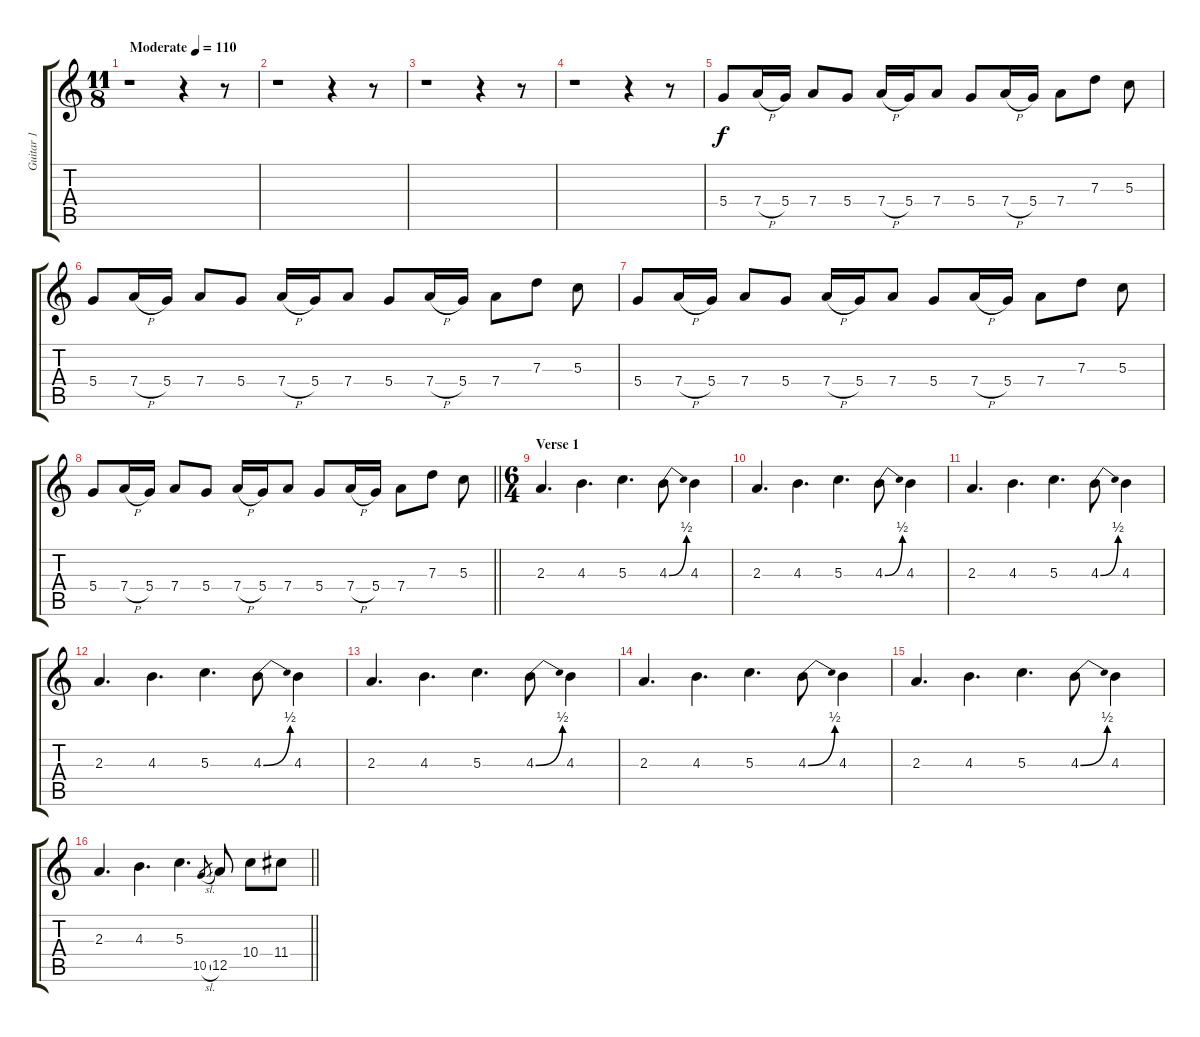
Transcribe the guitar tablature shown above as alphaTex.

\track ("Guitar 1" "Guitar 1") {instrument overdrivenguitar}
\staff {score tabs}
\tuning (E4 B3 G3 D3 A2 E2) {hide}
\ts (11 8)
\tempo (110 "Moderate")
\clef g2
\ks c
r.1{dy f instrument overdrivenguitar} r.4 r.8 |
r.1 r.4 r.8 |
r.1 r.4 r.8 |
r.1 r.4 r.8 |
5.4.8 7.4{h}.16 5.4.16 7.4.8 5.4.8 7.4{h}.16 5.4.16 7.4.8 5.4.8 7.4{h}.16 5.4.16 7.4.8 7.3.8 5.3.8 |
5.4.8 7.4{h}.16 5.4.16 7.4.8 5.4.8 7.4{h}.16 5.4.16 7.4.8 5.4.8 7.4{h}.16 5.4.16 7.4.8 7.3.8 5.3.8 |
5.4.8 7.4{h}.16 5.4.16 7.4.8 5.4.8 7.4{h}.16 5.4.16 7.4.8 5.4.8 7.4{h}.16 5.4.16 7.4.8 7.3.8 5.3.8 |
\barLineRight lightlight
5.4.8 7.4{h}.16 5.4.16 7.4.8 5.4.8 7.4{h}.16 5.4.16 7.4.8 5.4.8 7.4{h}.16 5.4.16 7.4.8 7.3.8 5.3.8 |
\ts (6 4)
\section ("" "Verse 1")
2.3.4{d} 4.3.4{d} 5.3.4{d} 4.3{be (bend 0 0 60 2)}.8 4.3.4 |
2.3.4{d} 4.3.4{d} 5.3.4{d} 4.3{be (bend 0 0 60 2)}.8 4.3.4 |
2.3.4{d} 4.3.4{d} 5.3.4{d} 4.3{be (bend 0 0 60 2)}.8 4.3.4 |
2.3.4{d} 4.3.4{d} 5.3.4{d} 4.3{be (bend 0 0 60 2)}.8 4.3.4 |
2.3.4{d} 4.3.4{d} 5.3.4{d} 4.3{be (bend 0 0 60 2)}.8 4.3.4 |
2.3.4{d} 4.3.4{d} 5.3.4{d} 4.3{be (bend 0 0 60 2)}.8 4.3.4 |
2.3.4{d} 4.3.4{d} 5.3.4{d} 4.3{be (bend 0 0 60 2)}.8 4.3.4 |
\barLineRight lightlight
2.3.4{d} 4.3.4{d} 5.3.4{d} 10.5{sl}.8{gr} 12.5.8 10.4.8 11.4.8
